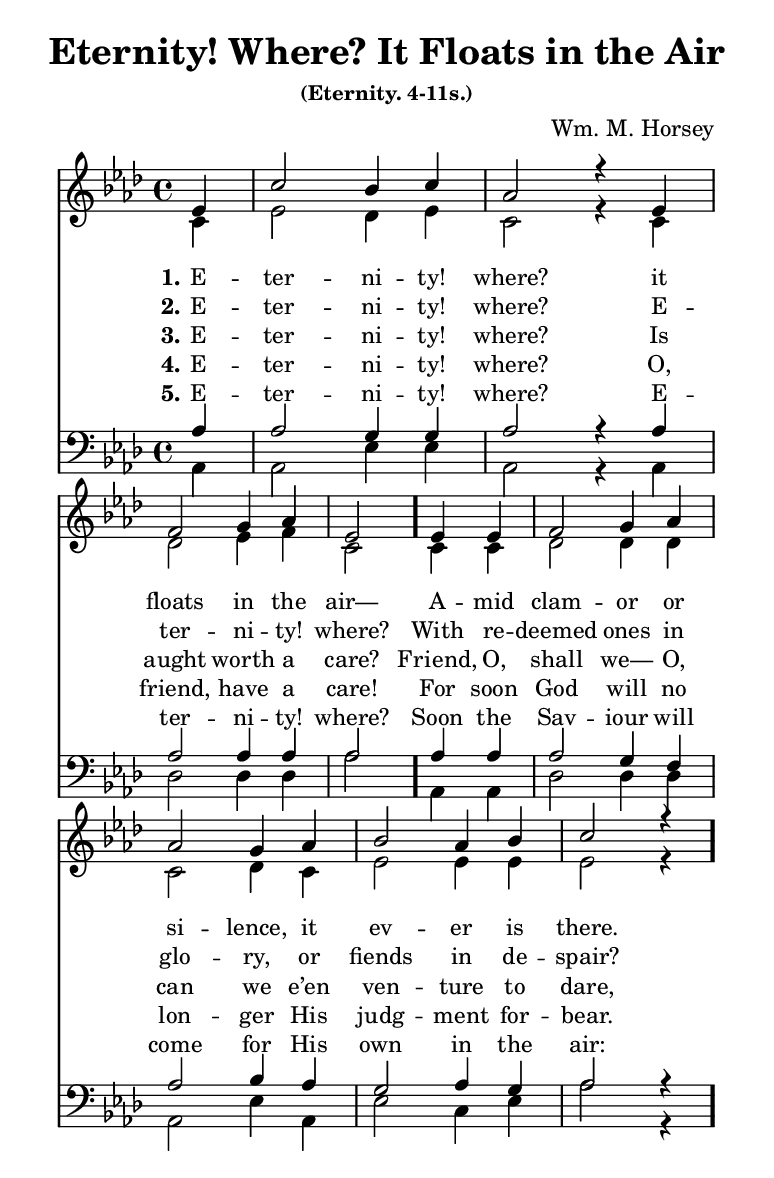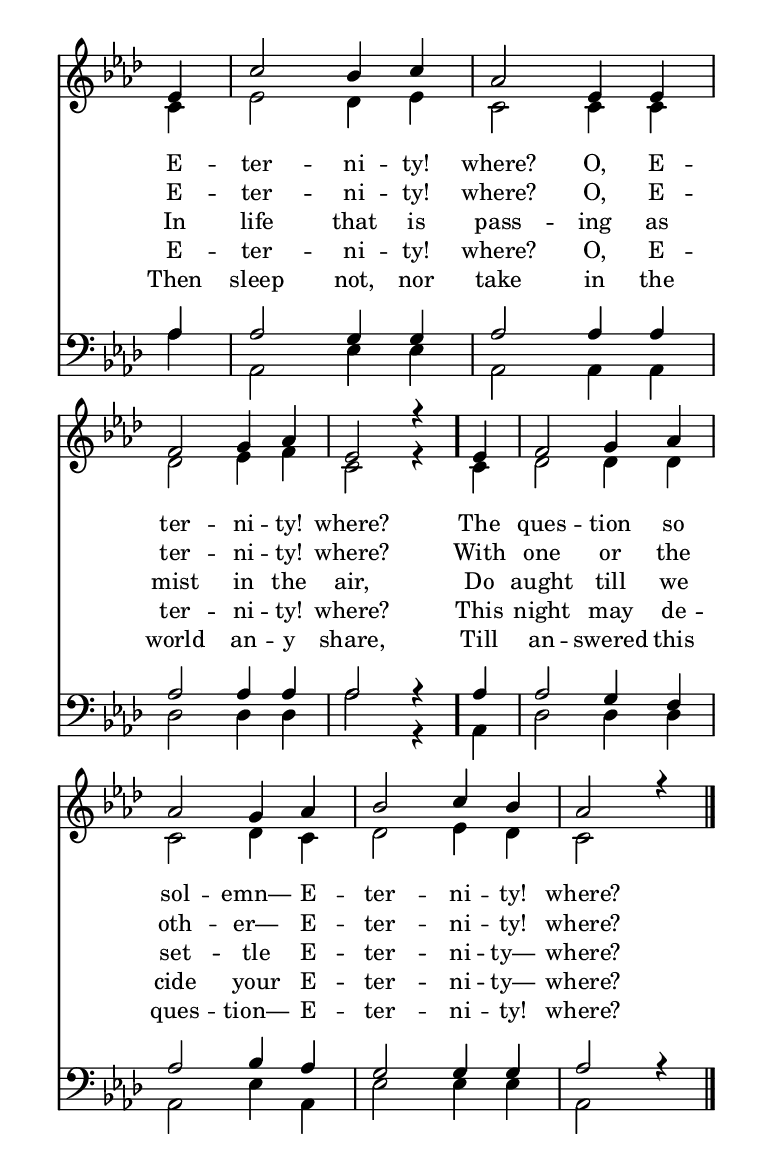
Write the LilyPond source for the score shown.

\include "common/global.ily"
\paper {
  \include "common/paper.ily"
  ragged-bottom = ##t
  ragged-last-bottom = ##t
  systems-per-page = 3
  %page-count = ##f
}

\header{
  title = "Eternity! Where? It Floats in the Air"
  subsubtitle = "(Eternity. 4-11s.)"
  %meter = "4-11s."
  %poet = ""
  composer = "Wm. M. Horsey"
  %copyright = ""
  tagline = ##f
}

% for fermata in MIDI
ta = { \tempo 4=100 }
tb = { \tempo 4=50  }

patternAA = {    c4 | c2 c4 c4 | c2 c4 c4 | c2 c4 c4 | c2 c4 }
patternAB = { c4 c4 | c2 c4 c4 | c2 c4 c4 | c2 c4 c4 | c2 c4 }

global = {
  \include "common/overrides.ily"
  \override Staff.TimeSignature.style = #'()
  \time 4/4
  \override Score.MetronomeMark.transparent = ##t % hide all fermata changes too
  \ta
  \key aes \major
  \partial 4
  \autoBeamOff
}

notesSoprano = {
\global
\relative c' {

  \changePitch \patternAA { ees     | c' bes c | aes r ees   | f g aes     | ees   } 
  \changePitch \patternAB { ees ees | f g aes  | aes g aes   | bes aes bes | c r   } 
  \changePitch \patternAA { ees,    | c' bes c | aes ees ees | f g aes     | ees r } 
  \changePitch \patternAA { ees     | f g aes  | aes g aes   | bes c bes   | aes r } 

  \bar "|."

}
}

notesAlto = {
\global
\relative e' {

  \changePitch \patternAA { c   | ees des ees | c r c   | des ees f   | c     } 
  \changePitch \patternAB { c c | des des des | c des c | ees ees ees | ees r } 
  \changePitch \patternAA { c   | ees des ees | c c c   | des ees f   | c r   } 
  \changePitch \patternAA { c   | des des des | c des c | des ees des | c     } 

}
}

notesTenor = {
\global
\relative a {

  \changePitch \patternAA { aes     | aes g g | aes r aes   | aes aes aes | aes   } 
  \changePitch \patternAB { aes aes | aes g f | aes bes aes | g aes g     | aes r } 
  \changePitch \patternAA { aes     | aes g g | aes aes aes | aes aes aes | aes r } 
  \changePitch \patternAA { aes     | aes g f | aes bes aes | g g g       | aes r } 

}
}

notesBass = {
\global
\relative f, {

\changePitch \patternAA { aes      | aes ees' ees  | aes, r aes    | des des des  | aes'   } 
\changePitch \patternAB { aes, aes | des des des   | aes ees' aes, | ees' c ees   | aes r  } 
\changePitch \patternAA { aes      | aes, ees' ees | aes, aes aes  | des des des  | aes' r } 
\changePitch \patternAA { aes,     | des des des   | aes ees' aes, | ees' ees ees | aes,   } 

}
}

wordsA = \lyricmode {
\set stanza = "1."

E -- ter -- ni -- ty! where? it floats in the air— \bar "."
A -- mid clam -- or or si -- lence, it ev -- er is there. \bar "."
E -- ter -- ni -- ty! where? O, E -- ter -- ni -- ty! where? \bar "."
The ques -- tion so sol -- emn— E -- ter -- ni -- ty! where? \bar "."

}

wordsB = \lyricmode {
\set stanza = "2."

E -- ter -- ni -- ty! where? E -- ter -- ni -- ty! where?
With re -- deemed ones in glo -- ry, or fiends in de -- spair?
E -- ter -- ni -- ty! where? O, E -- ter -- ni -- ty! where?
With one or the oth -- er— E -- ter -- ni -- ty! where?

}

wordsC = \lyricmode {
\set stanza = "3."

E -- ter -- ni -- ty! where? Is aught worth a care?
Friend, O, shall we— O, can we e’en ven -- ture to dare,
In life that is pass -- ing as mist in the air,
Do aught till we set -- tle E -- ter -- ni -- ty— where?

}

wordsD = \lyricmode {
\set stanza = "4."

E -- ter -- ni -- ty! where? O, friend, have a care!
For soon God will no lon -- ger His judg -- ment for -- bear.
E -- ter -- ni -- ty! where? O, E -- ter -- ni -- ty! where?
This night may de -- cide your E -- ter -- ni -- ty— where?

}

wordsE = \lyricmode {
\set stanza = "5."

E -- ter -- ni -- ty! where? E -- ter -- ni -- ty! where?
Soon the Sav -- iour will come for His own in the air:
Then sleep not, nor take in the world an -- y share,
Till an -- swered this ques -- tion— E -- ter -- ni -- ty! where?

}

\score {
  \context ChoirStaff <<
    \context Staff = upper <<
      \set ChoirStaff.systemStartDelimiter = #'SystemStartBar
      \context Voice  = sopranos { \voiceOne << \notesSoprano >> }
      \context Voice  = altos { \voiceTwo << \notesAlto >> }
      \context Lyrics = one   \lyricsto sopranos \wordsA
      \context Lyrics = two   \lyricsto sopranos \wordsB
      \context Lyrics = three \lyricsto sopranos \wordsC
      \context Lyrics = four  \lyricsto sopranos \wordsD
      \context Lyrics = five  \lyricsto sopranos \wordsE
    >>
    \context Staff = men <<
      \clef bass
      \context Voice  = tenors { \voiceOne << \notesTenor >> }
      \context Voice  = basses { \voiceTwo << \notesBass >> }
    >>
  >>
  \layout {
    \include "common/layout.ily"
  }
  \midi{
    \include "common/midi.ily"
  }
}

\version "2.18.0"  % necessary for upgrading to future LilyPond versions.

% vi:set et ts=2 sw=2 ai nocindent syntax=lilypond
